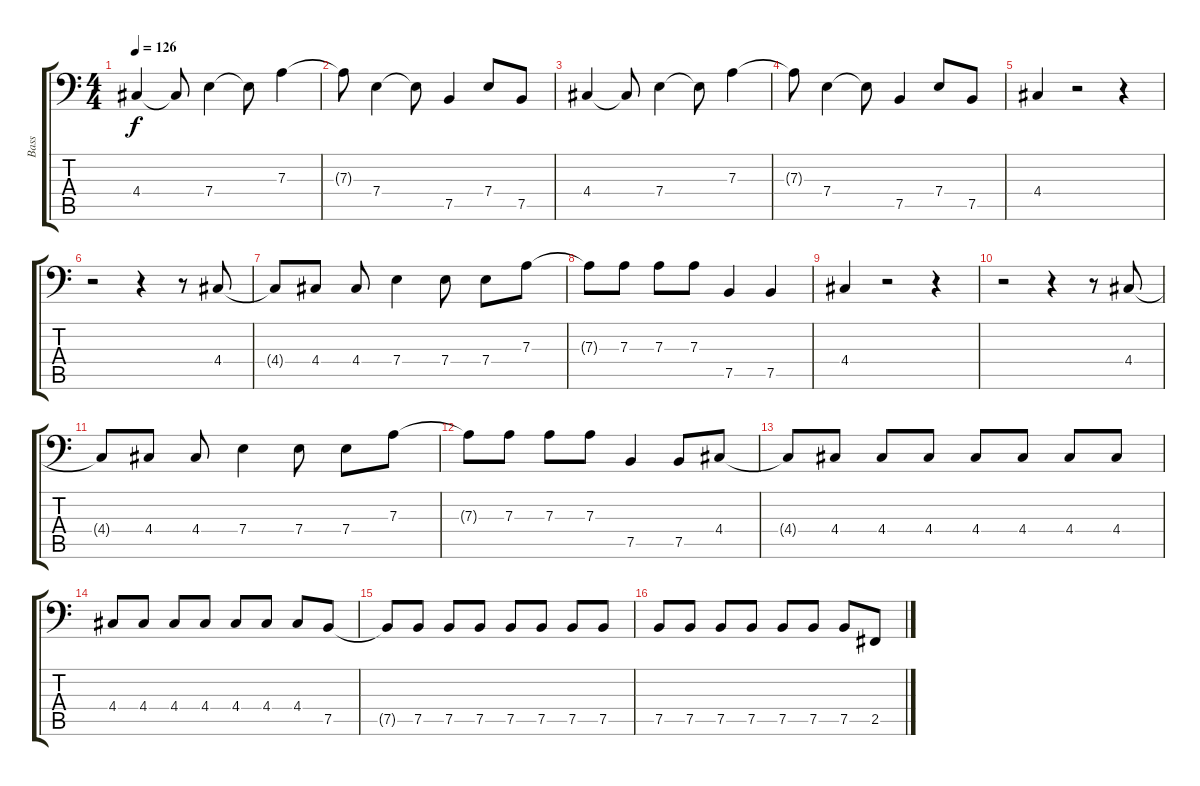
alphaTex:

\track ("Bass" "Bass") {instrument electricbassfinger}
\staff {score tabs}
\tuning (C3 G2 D2 A1 E1 B0) {hide}
\ts (4 4)
\tempo 126
\clef f4
\ks c
4.4.4{dy f instrument electricbassfinger} 4.4{t}.8 7.4.4 7.4{t}.8 7.3.4 |
7.3{t}.8 7.4.4 7.4{t}.8 7.5.4 7.4.8 7.5.8 |
4.4.4 4.4{t}.8 7.4.4 7.4{t}.8 7.3.4 |
7.3{t}.8 7.4.4 7.4{t}.8 7.5.4 7.4.8 7.5.8 |
4.4.4 r.2 r.4 |
r.2 r.4 r.8 4.4.8 |
4.4{t}.8 4.4.8 4.4.8 7.4.4 7.4.8 7.4.8 7.3.8 |
7.3{t}.8 7.3.8 7.3.8 7.3.8 7.5.4 7.5.4 |
4.4.4 r.2 r.4 |
r.2 r.4 r.8 4.4.8 |
4.4{t}.8 4.4.8 4.4.8 7.4.4 7.4.8 7.4.8 7.3.8 |
7.3{t}.8 7.3.8 7.3.8 7.3.8 7.5.4 7.5.8 4.4.8 |
4.4{t}.8 4.4.8 4.4.8 4.4.8 4.4.8 4.4.8 4.4.8 4.4.8 |
4.4.8 4.4.8 4.4.8 4.4.8 4.4.8 4.4.8 4.4.8 7.5.8 |
7.5{t}.8 7.5.8 7.5.8 7.5.8 7.5.8 7.5.8 7.5.8 7.5.8 |
7.5.8 7.5.8 7.5.8 7.5.8 7.5.8 7.5.8 7.5.8 2.5.8
